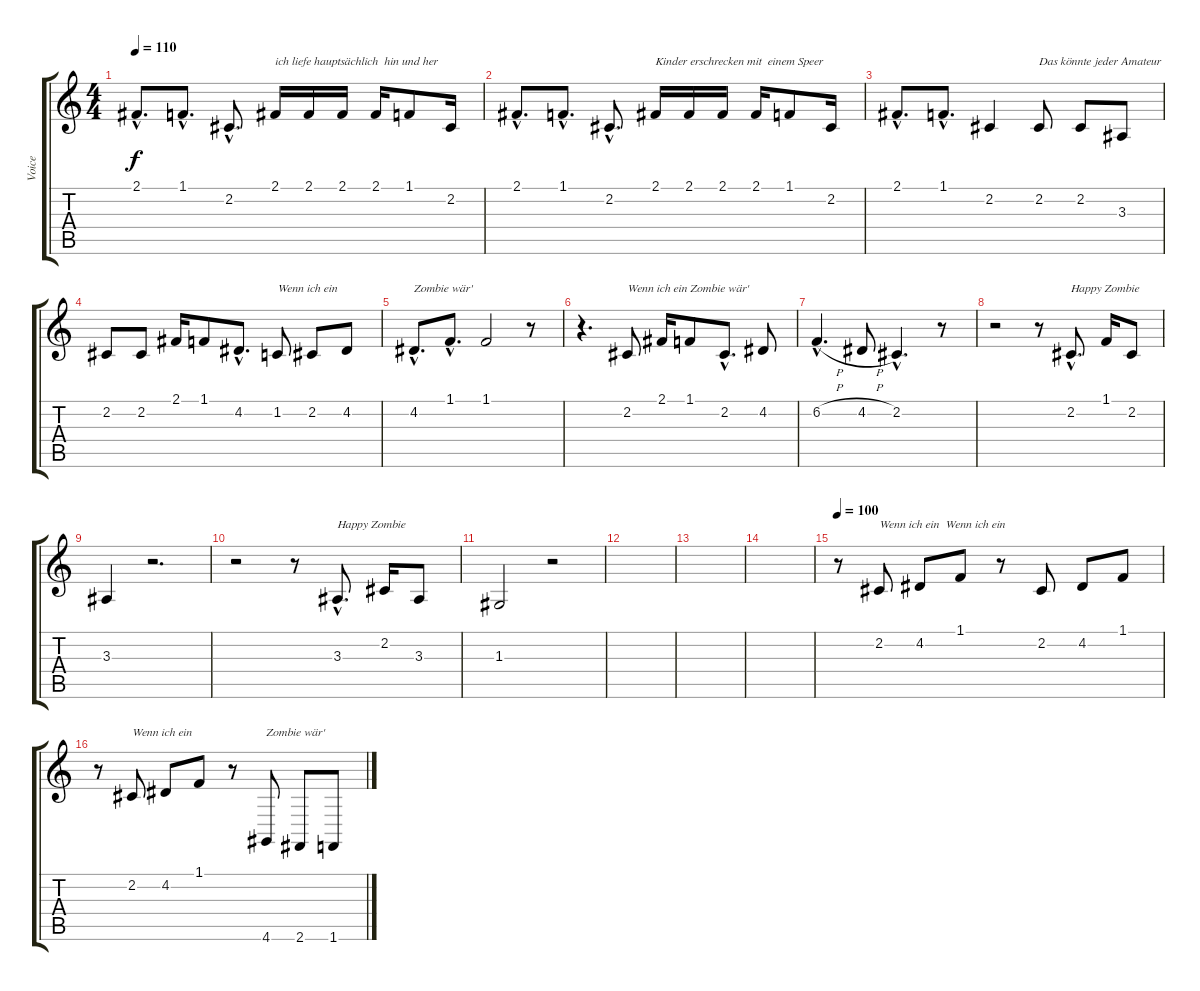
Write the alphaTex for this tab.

\track ("Voice" "Voice") {instrument altosax}
\staff {score tabs}
\tuning (E4 B3 G3 D3 A2 E2) {hide}
\ts (4 4)
\tempo 110
\clef g2
\ks c
2.1{hac}.8{d dy f} 1.1{hac}.8{d} 2.2{hac}.8{d} 2.1.16{txt "ich liefe hauptsächlich  hin und her"} 2.1.16 2.1.16 2.1.16 1.1.8 2.2.16 |
2.1{hac}.8{d} 1.1{hac}.8{d} 2.2{hac}.8{d} 2.1.16{txt "Kinder erschrecken mit  einem Speer"} 2.1.16 2.1.16 2.1.16 1.1.8 2.2.16 |
2.1{hac}.8{d} 1.1{hac}.8{d} 2.2.4 2.2.8{txt "Das könnte jeder Amateur"} 2.2.8 3.3.8 |
2.2.8 2.2.8 2.1.16 1.1.8 4.2{hac}.8{d} 1.2.8{txt "Wenn ich ein"} 2.2.8 4.2.8 |
4.2{hac}.8{d txt "Zombie wär'"} 1.1{hac}.8{d} 1.1.2 r.8 |
r.4{d} 2.2.8{txt "Wenn ich ein Zombie wär'"} 2.1.16 1.1.8 2.2{hac}.8{d} 4.2.8 |
6.2{h hac}.4{d} 4.2{h}.8 2.2{hac}.4{d} r.8 |
r.2 r.8 2.2{hac}.8{d txt "Happy Zombie"} 1.1.16 2.2.8 |
3.3.4 r.2{d} |
r.2 r.8 3.3{hac}.8{d txt "Happy Zombie"} 2.2.16 3.3.8 |
1.3.2 r.2 |
|
|
|
\tempo 100
r.8 2.2.8{txt "Wenn ich ein  Wenn ich ein"} 4.2.8 1.1.8 r.8 2.2.8 4.2.8 1.1.8 |
r.8 2.2.8{txt "Wenn ich ein"} 4.2.8 1.1.8 r.8 4.6.8{txt "Zombie wär'"} 2.6.8 1.6.8
